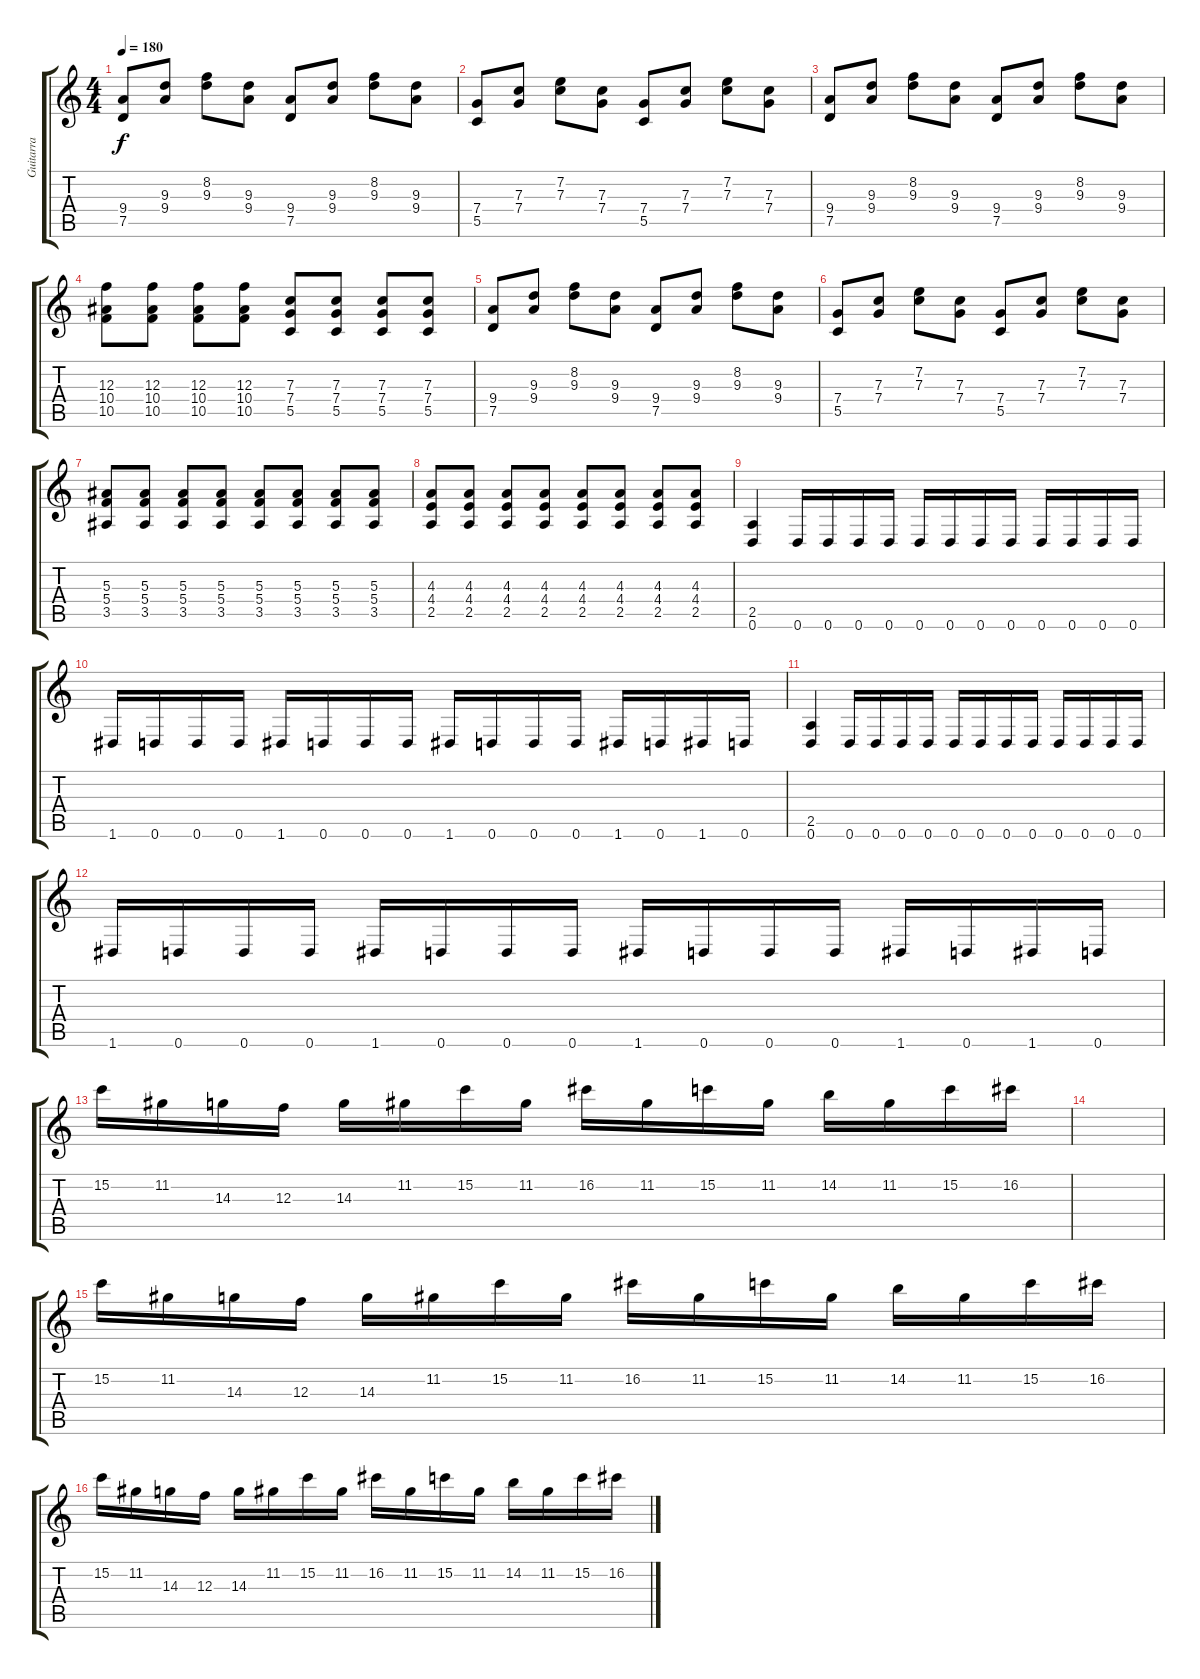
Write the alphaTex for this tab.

\track ("Guitarra" "Guitarra") {instrument distortionguitar}
\staff {score tabs}
\tuning (D4 A3 F3 C3 G2 D2) {hide}
\ts (4 4)
\tempo 180
\clef g2
\ks c
(9.4 7.5).8{dy f} (9.3 9.4).8 (8.2 9.3).8 (9.3 9.4).8 (9.4 7.5).8 (9.3 9.4).8 (8.2 9.3).8 (9.3 9.4).8 |
(7.4 5.5).8 (7.3 7.4).8 (7.2 7.3).8 (7.3 7.4).8 (7.4 5.5).8 (7.3 7.4).8 (7.2 7.3).8 (7.3 7.4).8 |
(9.4 7.5).8 (9.3 9.4).8 (8.2 9.3).8 (9.3 9.4).8 (9.4 7.5).8 (9.3 9.4).8 (8.2 9.3).8 (9.3 9.4).8 |
(12.3 10.4 10.5).8 (12.3 10.4 10.5).8 (12.3 10.4 10.5).8 (12.3 10.4 10.5).8 (7.3 7.4 5.5).8 (7.3 7.4 5.5).8 (7.3 7.4 5.5).8 (7.3 7.4 5.5).8 |
(9.4 7.5).8 (9.3 9.4).8 (8.2 9.3).8 (9.3 9.4).8 (9.4 7.5).8 (9.3 9.4).8 (8.2 9.3).8 (9.3 9.4).8 |
(7.4 5.5).8 (7.3 7.4).8 (7.2 7.3).8 (7.3 7.4).8 (7.4 5.5).8 (7.3 7.4).8 (7.2 7.3).8 (7.3 7.4).8 |
(5.3 5.4 3.5).8 (5.3 5.4 3.5).8 (5.3 5.4 3.5).8 (5.3 5.4 3.5).8 (5.3 5.4 3.5).8 (5.3 5.4 3.5).8 (5.3 5.4 3.5).8 (5.3 5.4 3.5).8 |
(4.3 4.4 2.5).8 (4.3 4.4 2.5).8 (4.3 4.4 2.5).8 (4.3 4.4 2.5).8 (4.3 4.4 2.5).8 (4.3 4.4 2.5).8 (4.3 4.4 2.5).8 (4.3 4.4 2.5).8 |
(2.5 0.6).4 0.6.16 0.6.16 0.6.16 0.6.16 0.6.16 0.6.16 0.6.16 0.6.16 0.6.16 0.6.16 0.6.16 0.6.16 |
1.6.16 0.6.16 0.6.16 0.6.16 1.6.16 0.6.16 0.6.16 0.6.16 1.6.16 0.6.16 0.6.16 0.6.16 1.6.16 0.6.16 1.6.16 0.6.16 |
(2.5 0.6).4 0.6.16 0.6.16 0.6.16 0.6.16 0.6.16 0.6.16 0.6.16 0.6.16 0.6.16 0.6.16 0.6.16 0.6.16 |
1.6.16 0.6.16 0.6.16 0.6.16 1.6.16 0.6.16 0.6.16 0.6.16 1.6.16 0.6.16 0.6.16 0.6.16 1.6.16 0.6.16 1.6.16 0.6.16 |
15.2.16 11.2.16 14.3.16 12.3.16 14.3.16 11.2.16 15.2.16 11.2.16 16.2.16 11.2.16 15.2.16 11.2.16 14.2.16 11.2.16 15.2.16 16.2.16 |
|
15.2.16 11.2.16 14.3.16 12.3.16 14.3.16 11.2.16 15.2.16 11.2.16 16.2.16 11.2.16 15.2.16 11.2.16 14.2.16 11.2.16 15.2.16 16.2.16 |
15.2.16 11.2.16 14.3.16 12.3.16 14.3.16 11.2.16 15.2.16 11.2.16 16.2.16 11.2.16 15.2.16 11.2.16 14.2.16 11.2.16 15.2.16 16.2.16
